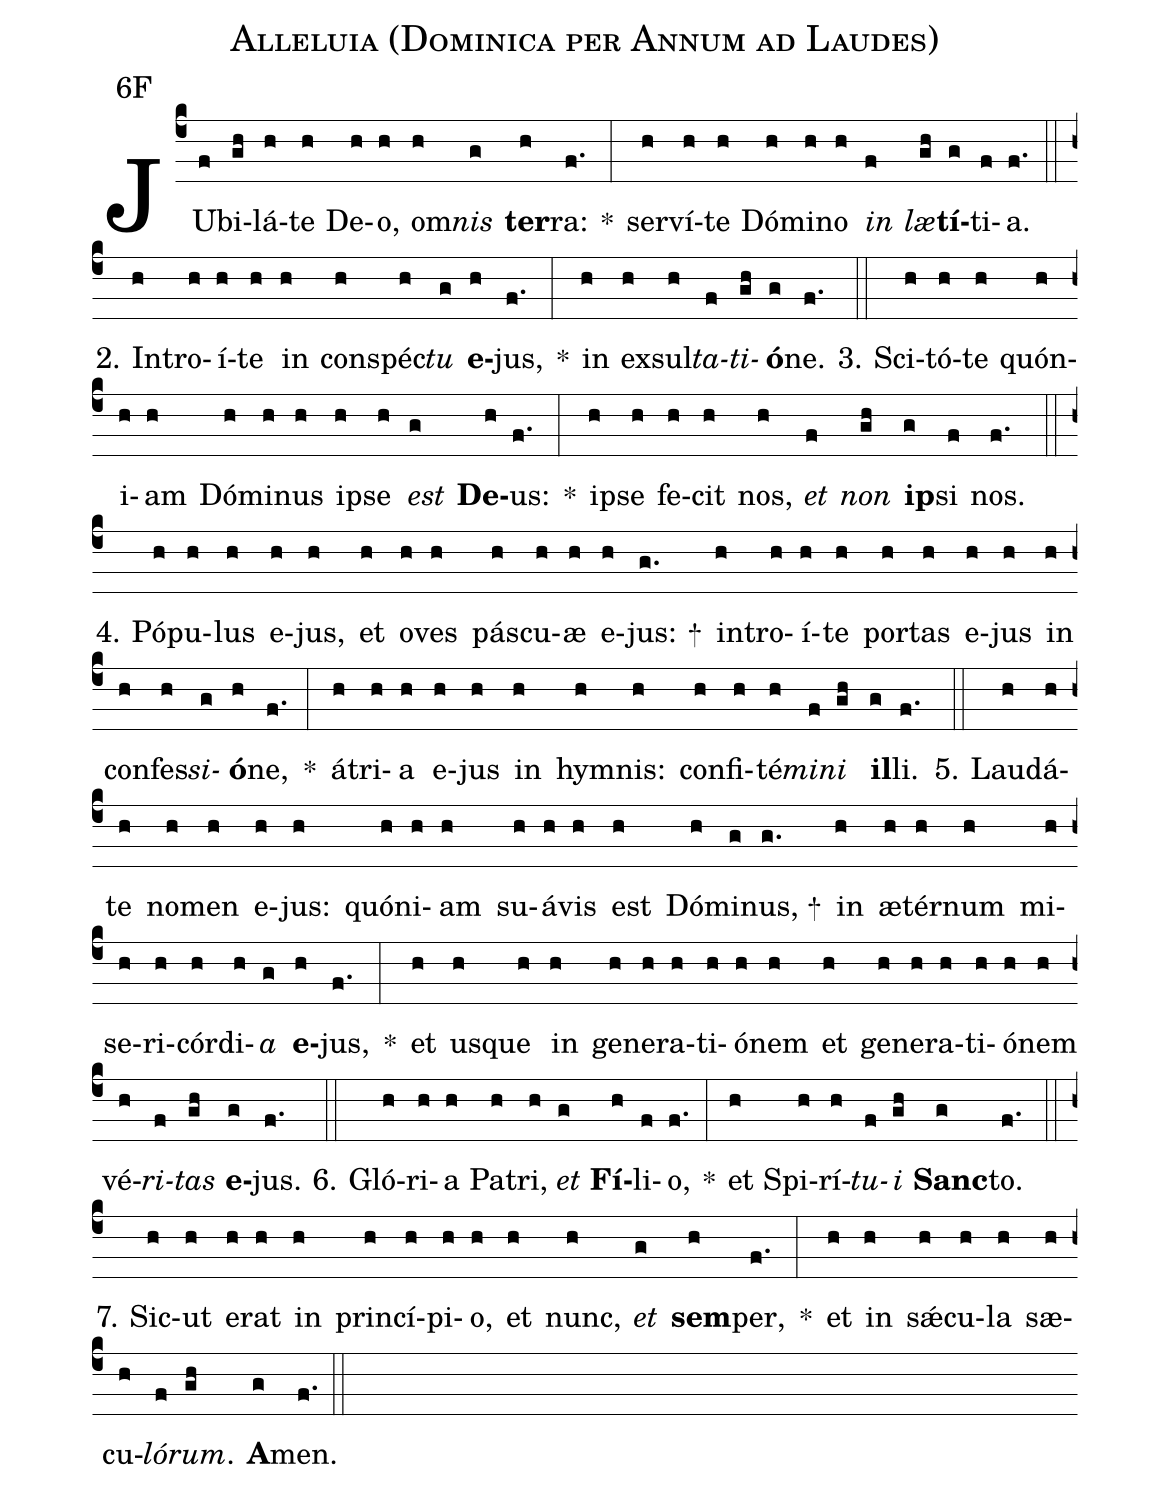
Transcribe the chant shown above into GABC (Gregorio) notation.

name:Alleluia (Dominica per Annum ad Laudes);
office-part:Antiphona;
mode:6;
annotation: 6F;
%%
(c4) JU(f)bi(gh)lá(h)te(h) De(h)o,(h) om(h)<i>nis</i>(g) <b>ter</b>(h)ra:(f.) *(:) ser(h)ví(h)te(h) Dó(h)mi(h)no(h) <i>in</i>(f) <i>læ</i>(gh)<b>tí</b>(g)ti(f)a.(f.) (::)
2. In(h)tro(h)í(h)te(h) in(h) con(h)spéc(h)<i>tu</i>(g) <b>e</b>(h)jus,(f.) *(:) in(h) ex(h)sul(h)<i>ta</i>(f)<i>ti</i>(gh)<b>ó</b>(g)ne.(f.) (::)
3. Sci(h)tó(h)te(h) quón(h)i(h)am(h) Dó(h)mi(h)nus(h) ip(h)se(h) <i>est</i>(g) <b>De</b>(h)us:(f.) *(:) ip(h)se(h) fe(h)cit(h) nos,(h) <i>et</i>(f) <i>non</i>(gh) <b>ip</b>(g)si(f) nos.(f.) (::)
4. Pó(h)pu(h)lus(h) e(h)jus,(h) et(h) o(h)ves(h) pás(h)cu(h)æ(h) e(h)jus: +(g.) in(h)tro(h)í(h)te(h) por(h)tas(h) e(h)jus(h) in(h) con(h)fes(h)<i>si</i>(g)<b>ó</b>(h)ne,(f.) *(:) á(h)tri(h)a(h) e(h)jus(h) in(h) hym(h)nis:(h) con(h)fi(h)té(h)<i>mi</i>(f)<i>ni</i>(gh) <b>il</b>(g)li.(f.) (::)
5. Lau(h)dá(h)te(h) no(h)men(h) e(h)jus:(h) quón(h)i(h)am(h) su(h)á(h)vis(h) est(h) Dó(h)mi(g)nus, +(g.) in(h) æ(h)tér(h)num(h) mi(h)se(h)ri(h)cór(h)di(h)<i>a</i>(g) <b>e</b>(h)jus,(f.) *(:) et(h) us(h)que(h) in(h) ge(h)ne(h)ra(h)ti(h)ó(h)nem(h) et(h) ge(h)ne(h)ra(h)ti(h)ó(h)nem(h) vé(h)<i>ri</i>(f)<i>tas</i>(gh) <b>e</b>(g)jus.(f.) (::)
6. Gló(h)ri(h)a(h) Pa(h)tri,(h) <i>et</i>(g) <b>Fí</b>(h)li(f)o,(f.) *(:) et(h) Spi(h)rí(h)<i>tu</i>(f)<i>i</i>(gh) <b>Sanc</b>(g)to.(f.) (::)
7. Sic(h)ut(h) e(h)rat(h) in(h) prin(h)cí(h)pi(h)o,(h) et(h) nunc,(h) <i>et</i>(g) <b>sem</b>(h)per,(f.) *(:) et(h) in(h) s<sp>'ae</sp>(h)cu(h)la(h) sæ(h)cu(h)<i>ló</i>(f)<i>rum</i>.(gh) <b>A</b>(g)men.(f.) (::)
